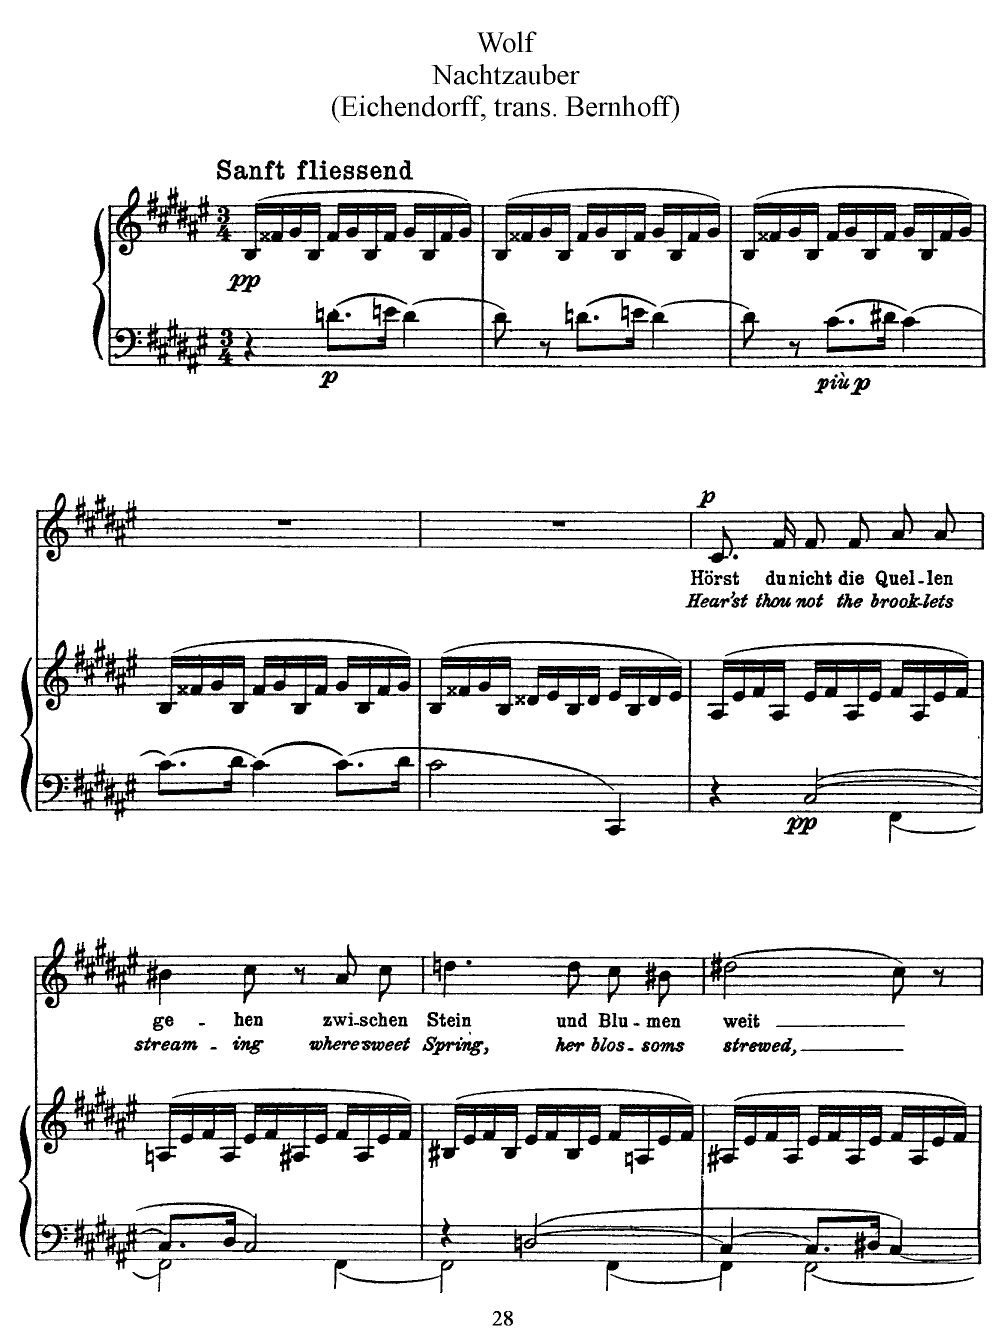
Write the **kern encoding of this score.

**kern	**kern	**dynam	**kern	**text	**text	**dynam
*part2	*part2	*part2	*part1	*part1	*part1	*part1
*staff3	*staff2	*staff2/3	*staff1	*staff1	*staff1	*staff1
*I"Piano	*	*	*I"Voice	*	*	*
*I'Pno	*	*	*	*	*	*
*clefF4	*clefG2	*	*clefG2	*	*	*
*k[f#c#g#d#a#e#]	*k[f#c#g#d#a#e#]	*	*k[f#c#g#d#a#e#]	*	*	*
*M3/4	*M3/4	*	*M3/4	*	*	*
=1	=1	=1	=1	=1	=1	=1
!	!	!	!LO:TX:a:B:t=Sanft fliessend	!	!	!
!	!	!LO:DY:b	!	!	!	!
4r	(>16B/LL	pp	2.r	.	.	.
.	16f##X/	.	.	.	.	.
.	16g#/	.	.	.	.	.
.	16B/JJ	.	.	.	.	.
!	!	!LO:DY:b=2	!	!	!	!
8.dn\L	16f##/LL	p	.	.	.	.
.	16g#/	.	.	.	.	.
.	16B/	.	.	.	.	.
16en\Jk	16f##/JJ	.	.	.	.	.
[4d\	16g#/LL	.	.	.	.	.
.	16B/	.	.	.	.	.
.	16f##/	.	.	.	.	.
.	16g#/JJ)	.	.	.	.	.
=2	=2	=2	=2	=2	=2	=2
8d\]	(>16B/LL	.	2.r	.	.	.
.	16f##X/	.	.	.	.	.
8r	16g#/	.	.	.	.	.
.	16B/JJ	.	.	.	.	.
8.dn\L	16f##/LL	.	.	.	.	.
.	16g#/	.	.	.	.	.
.	16B/	.	.	.	.	.
16en\Jk	16f##/JJ	.	.	.	.	.
[4d\	16g#/LL	.	.	.	.	.
.	16B/	.	.	.	.	.
.	16f##/	.	.	.	.	.
.	16g#/JJ)	.	.	.	.	.
=3	=3	=3	=3	=3	=3	=3
8d\]	(>16B/LL	.	2.r	.	.	.
.	16f##X/	.	.	.	.	.
8r	16g#/	.	.	.	.	.
.	16B/JJ	.	.	.	.	.
!	!	!LO:DY:b=2	!	!	!	!
!	!	!LO:DY:n=1:b=2	!	!	!	!
8.c#\L	16f##/LL	other-dynamics p	.	.	.	.
.	16g#/	.	.	.	.	.
.	16B/	.	.	.	.	.
16d#X\Jk	16f##/JJ	.	.	.	.	.
[4c#\	16g#/LL	.	.	.	.	.
.	16B/	.	.	.	.	.
.	16f##/	.	.	.	.	.
.	16g#/JJ)	.	.	.	.	.
=4	=4	=4	=4	=4	=4	=4
8.c#\L]	(>16B/LL	.	2.r	.	.	.
.	16f##X/	.	.	.	.	.
.	16g#/	.	.	.	.	.
16d#\Jk	16B/JJ	.	.	.	.	.
[4c#\	16f##/LL	.	.	.	.	.
.	16g#/	.	.	.	.	.
.	16B/	.	.	.	.	.
.	16f##/JJ	.	.	.	.	.
8.c#\L]	16g#/LL	.	.	.	.	.
.	16B/	.	.	.	.	.
.	16f##/	.	.	.	.	.
16d#\Jk	16g#/JJ)	.	.	.	.	.
=5	=5	=5	=5	=5	=5	=5
2c#\	(>16B/LL	.	2.r	.	.	.
.	16f##X/	.	.	.	.	.
.	16g#/	.	.	.	.	.
.	16B/JJ	.	.	.	.	.
.	16d##X/LL	.	.	.	.	.
.	16e#/	.	.	.	.	.
.	16B/	.	.	.	.	.
.	16d##/JJ	.	.	.	.	.
4CC#/	16e#/LL	.	.	.	.	.
.	16B/	.	.	.	.	.
.	16d##/	.	.	.	.	.
.	16e#/JJ)	.	.	.	.	.
=6	=6	=6	=6	=6	=6	=6
*^	*	*	*	*	*	*
!	!	!	!	!	!	!	!LO:DY:a
4r	2ryy	(>16A#/LL	.	8.c#/L	Hörst	Hear’st	p
.	.	16e#/	.	.	.	.	.
.	.	16f#/	.	.	.	.	.
.	.	16A#/JJ	.	16f#/Jk	du	thou	.
!	!	!	!LO:DY:b=2	!	!	!	!
[2C#/	.	16e#/LL	pp	8f#/L	nicht	not	.
.	.	16f#/	.	.	.	.	.
.	.	16A#/	.	8f#/J	die	the	.
.	.	16e#/JJ	.	.	.	.	.
.	[4FF#\	16f#/LL	.	8a#/L	Quel-	brook-	.
.	.	16A#/	.	.	.	.	.
.	.	16e#/	.	8a#/J	-len	-lets	.
.	.	16f#/JJ)	.	.	.	.	.
=7	=7	=7	=7	=7	=7	=7	=7
8.C#/L]	2FF#\]	(>16An/LL	.	4b#X\	ge-	stream-	.
.	.	16e#/	.	.	.	.	.
.	.	16f#/	.	.	.	.	.
16D#/Jk	.	16A/JJ	.	.	.	.	.
2C#/	.	16e#/LL	.	8cc#\	-hen	-ing	.
.	.	16f#/	.	.	.	.	.
.	.	16A#X/	.	8r	.	.	.
.	.	16e#/JJ	.	.	.	.	.
.	[4FF#\	16f#/LL	.	8a#\L	zwi-	where	.
.	.	16A#/	.	.	.	.	.
.	.	16e#/	.	8cc#\J	-schen	sweet	.
.	.	16f#/JJ)	.	.	.	.	.
=8	=8	=8	=8	=8	=8	=8	=8
4r	2FF#\]	(>16B#X/LL	.	4.ddn\	Stein	Spring,	.
.	.	16e#/	.	.	.	.	.
.	.	16f#/	.	.	.	.	.
.	.	16B#/JJ	.	.	.	.	.
2Dn/	.	16e#/LL	.	.	.	.	.
.	.	16f#/	.	.	.	.	.
.	.	16B#/	.	8dd\	und	her	.
.	.	16e#/JJ	.	.	.	.	.
.	[4FF#\	16f#/LL	.	8cc#\L	Blu-	blos-	.
.	.	16An/	.	.	.	.	.
.	.	16e#/	.	8b#X\J	-men	-soms	.
.	.	16f#/JJ)	.	.	.	.	.
=9	=9	=9	=9	=9	=9	=9	=9
[4C#/	4FF#\]	(>16A#X/LL	.	(2dd#X\	weit	strewed,	.
.	.	16e#/	.	.	.	.	.
.	.	16f#/	.	.	.	.	.
.	.	16A#/JJ	.	.	.	.	.
8.C#/L]	[2FF#\	16e#/LL	.	.	.	.	.
.	.	16f#/	.	.	.	.	.
.	.	16A#/	.	.	.	.	.
16D#X/Jk	.	16e#/JJ	.	.	.	.	.
[<4C#/	.	16f#/LL	.	8cc#\)	.	.	.
.	.	16A#/	.	.	.	.	.
.	.	16e#/	.	8r	.	.	.
.	.	16f#/JJ)	.	.	.	.	.
*v	*v	*	*	*	*	*	*
=	=	=	=	=	=	=
*-	*-	*-	*-	*-	*-	*-
